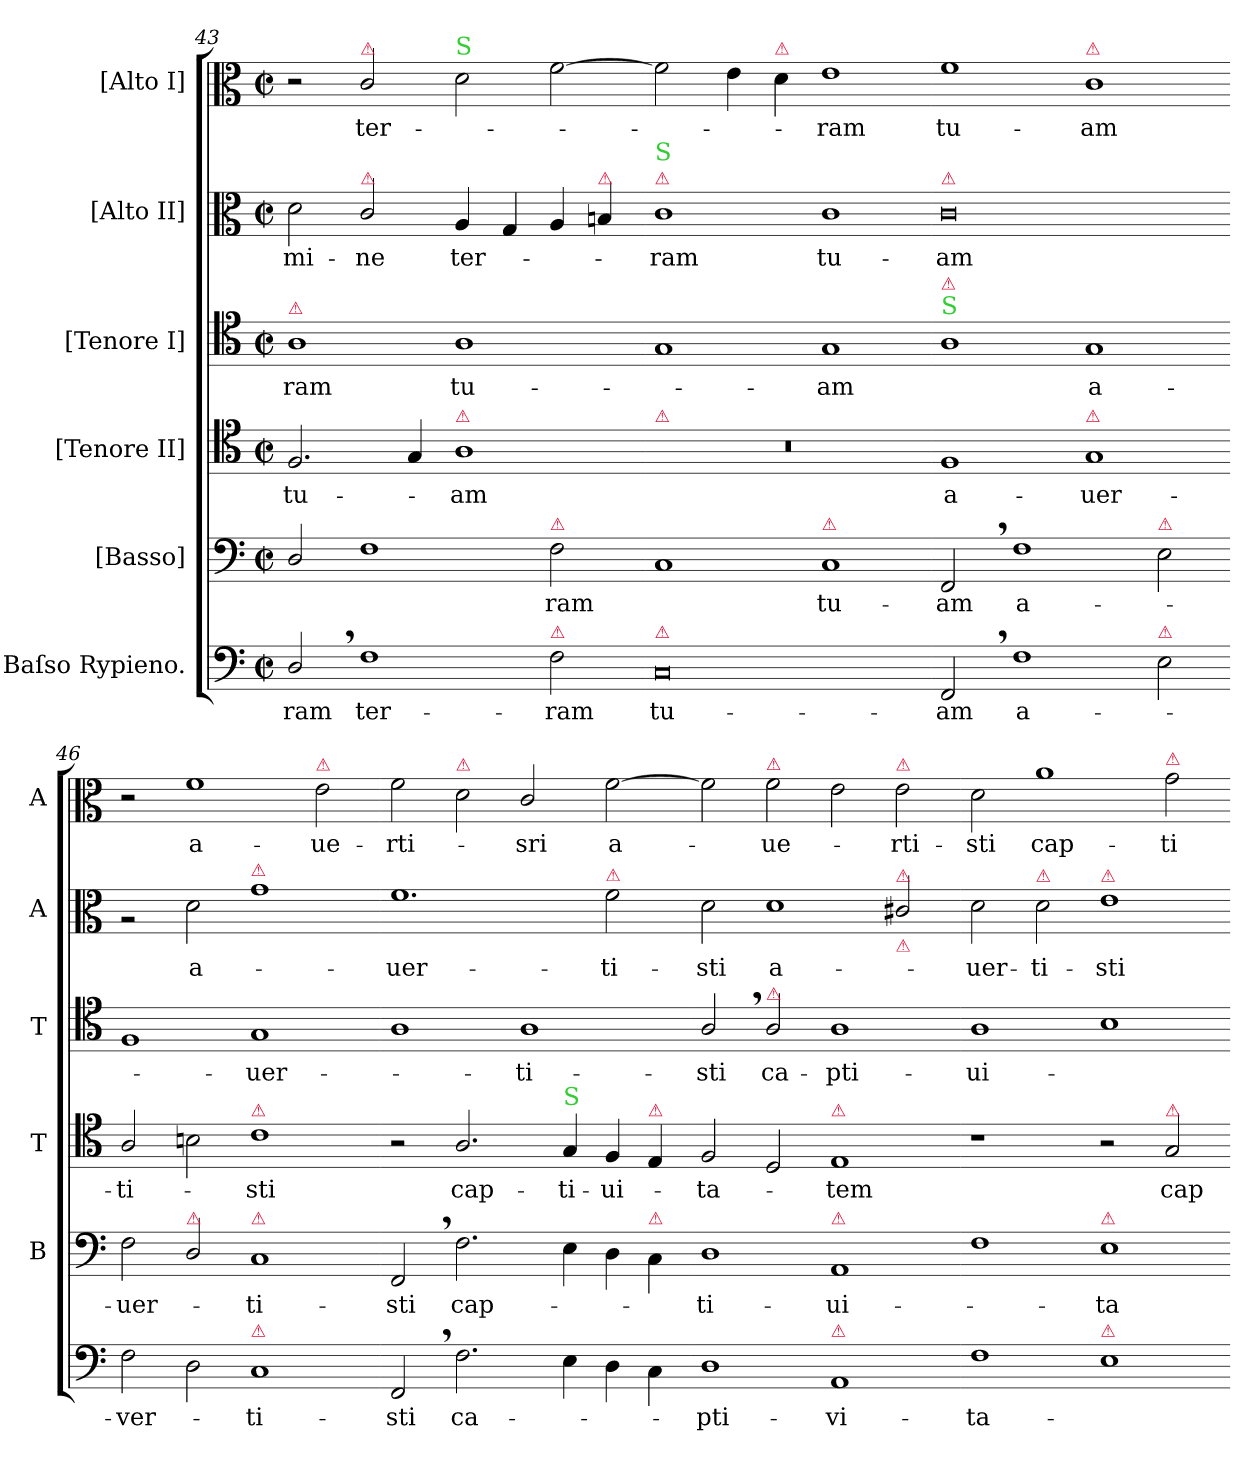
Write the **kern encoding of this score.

**kern	**text	**kern	**text	**kern	**text	**kern	**text	**kern	**text	**kern	**text
*part6	*part6	*part5	*part5	*part4	*part4	*part3	*part3	*part2	*part2	*part1	*part1
*staff6	*staff6	*staff5	*staff5	*staff4	*staff4	*staff3	*staff3	*staff2	*staff2	*staff1	*staff1
*I"Baſso Rypieno.	*	*I"[Basso]	*	*I"[Tenore II]	*	*I"[Tenore I]	*	*I"[Alto II]	*	*I"[Alto I]	*
*	*	*I'B	*	*I'T	*	*I'T	*	*I'A	*	*I'A	*
*clefF4	*	*clefF4	*	*clefC4	*	*clefC4	*	*clefC3	*	*clefC3	*
*k[]	*	*k[]	*	*k[]	*	*k[]	*	*k[]	*	*k[]	*
*M2/1	*	*M2/1	*	*M2/1	*	*M2/1	*	*M2/1	*	*M2/1	*
*met(c|)	*	*met(c|)	*	*met(c|)	*	*met(c|)	*	*met(c|)	*	*met(c|)	*
=43	=43	=43	=43	=43	=43	=43	=43	=43	=43	=43	=43
!	!	!	!	!	!	!LO:TX:a:color=crimson:t=⚠	!	!	!	!	!
2D,</	-ram	2D/	.	2.F/	tu-	1A	-ram	2d\	-mi-	2r	.
!	!	!	!	!	!	!	!	!	!	!LO:TX:a:color=crimson:t=⚠	!
!	!	!	!	!	!	!	!	!LO:TX:a:color=crimson:t=⚠	!	!	!
!	!LO:LY:i	!	!	!	!	!	!	!	!	!	!
1F	ter-	1F	.	.	.	.	.	2c/	-ne	2c/	ter-
.	.	.	.	4G/	.	.	.	.	.	.	.
!	!	!	!	!	!	!	!	!	!	!LO:TX:a:color=limegreen:t=S	!
!	!	!	!	!LO:TX:a:color=crimson:t=⚠	!	!	!	!	!	!	!
.	.	.	.	1A	-am	1A	tu-	4A/	ter-	2d\	.
.	.	.	.	.	.	.	.	4G/	.	.	.
!	!	!LO:TX:a:color=crimson:t=⚠	!	!	!	!	!	!	!	!	!
!LO:TX:a:color=crimson:t=⚠	!	!	!	!	!	!	!	!	!	!	!
!	!LO:LY:i	!	!	!	!	!	!	!	!	!	!
2F\	-ram	2F\	-ram	.	.	.	.	4A/	.	[2f	.
!	!	!	!	!	!	!	!	!LO:TX:a:color=crimson:t=⚠	!	!	!
.	.	.	.	.	.	.	.	4Bn/	.	.	.
=44-	=44-	=44-	=44-	=44-	=44-	=44-	=44-	=44-	=44-	=44-	=44-
!	!	!	!	!	!	!	!	!LO:TX:a:color=crimson:t=⚠	!	!	!
!	!	!	!	!	!	!	!	!LO:TX:a:color=limegreen:t=S	!	!	!
!	!	!	!	!LO:TX:a:color=crimson:t=⚠	!	!	!	!	!	!	!
!LO:TX:a:color=crimson:t=⚠	!	!	!	!	!	!	!	!	!	!	!
0C	tu-	1C	.	0r	.	1G	.	1c	-ram	2f]	.
.	.	.	.	.	.	.	.	.	.	4e\	.
!	!	!	!	!	!	!	!	!	!	!LO:TX:a:color=crimson:t=⚠	!
.	.	.	.	.	.	.	.	.	.	4d\	.
!	!	!LO:TX:a:color=crimson:t=⚠	!	!	!	!	!	!	!	!	!
.	.	1C	tu-	.	.	1G	-am	1c	tu-	1e	ram
=45-	=45-	=45-	=45-	=45-	=45-	=45-	=45-	=45-	=45-	=45-	=45-
!	!	!	!	!	!	!	!	!LO:TX:a:color=crimson:t=⚠	!	!	!
!	!	!	!	!	!	!LO:TX:a:color=limegreen:t=S	!	!	!	!	!
!	!	!	!	!	!	!LO:TX:a:color=crimson:t=⚠	!	!	!	!	!
2FF,</	-am	2FF,</	-am	1F	a-	1A	.	0c	-am	1f	tu-
1F	a-	1F	a-	.	.	.	.	.	.	.	.
!	!	!	!	!	!	!	!	!	!	!LO:TX:a:color=crimson:t=⚠	!
!	!	!	!	!LO:TX:a:color=crimson:t=⚠	!	!	!	!	!	!	!
.	.	.	.	1G	-uer-	1G	a-	.	.	1c	-am
!	!	!LO:TX:a:color=crimson:t=⚠	!	!	!	!	!	!	!	!	!
!LO:TX:a:color=crimson:t=⚠	!	!	!	!	!	!	!	!	!	!	!
2E\	.	2E\	.	.	.	.	.	.	.	.	.
=46-	=46-	=46-	=46-	=46-	=46-	=46-	=46-	=46-	=46-	=46-	=46-
2F\	-ver-	2F\	-uer-	2A/	-ti-	1F	.	2rA	.	2r	.
!	!	!LO:TX:a:color=crimson:t=⚠	!	!	!	!	!	!	!	!	!
2D\	.	2D/	.	2Bn\	.	.	.	2d\	a-	1f	a-
!	!	!	!	!	!	!	!	!LO:TX:a:color=crimson:t=⚠	!	!	!
!	!	!	!	!LO:TX:a:color=crimson:t=⚠	!	!	!	!	!	!	!
!	!	!LO:TX:a:color=crimson:t=⚠	!	!	!	!	!	!	!	!	!
!LO:TX:a:color=crimson:t=⚠	!	!	!	!	!	!	!	!	!	!	!
1C	-ti-	1C	-ti-	1c	-sti	1G	-uer-	1g	.	.	.
!	!	!	!	!	!	!	!	!	!	!LO:TX:a:color=crimson:t=⚠	!
.	.	.	.	.	.	.	.	.	.	2e\	-ue-
=47-	=47-	=47-	=47-	=47-	=47-	=47-	=47-	=47-	=47-	=47-	=47-
2FF,</	-sti	2FF,</	-sti	2r	.	1A	.	1.f	-uer-	2f\	-rti-
!	!	!	!	!	!	!	!	!	!	!LO:TX:a:color=crimson:t=⚠	!
2.F\	ca-	2.F\	cap-	2.A/	cap-	.	.	.	.	2d\	.
.	.	.	.	.	.	1A	-ti-	.	.	2c/	-sri
!	!	!	!	!LO:TX:a:color=limegreen:t=S	!	!	!	!	!	!	!
4E\	.	4E\	.	4G/	-ti-	.	.	.	.	.	.
!	!	!	!	!	!	!	!	!LO:TX:a:color=crimson:t=⚠	!	!	!
!	!	!	!	!	!	!	!	!	!	!	!LO:LY:i
4D\	.	4D\	.	4F/	-ui-	.	.	2f\	-ti-	[2f	a-
!	!	!	!	!LO:TX:a:color=crimson:t=⚠	!	!	!	!	!	!	!
!	!	!LO:TX:a:color=crimson:t=⚠	!	!	!	!	!	!	!	!	!
4C\	.	4C\	.	4E/	.	.	.	.	.	.	.
=48-	=48-	=48-	=48-	=48-	=48-	=48-	=48-	=48-	=48-	=48-	=48-
1D	-pti-	1D	-ti-	2F/	-ta-	2A,</	-sti	2d\	-sti	2f]	.
!	!	!	!	!	!	!	!	!	!	!LO:TX:a:color=crimson:t=⚠	!
!	!	!	!	!	!	!LO:TX:a:color=crimson:t=⚠	!	!	!	!	!
!	!	!	!	!	!	!	!	!	!LO:LY:i	!	!LO:LY:i
.	.	.	.	2D/	.	2A/	ca-	1d	a-	2f\	-ue-
!	!	!	!	!LO:TX:a:color=crimson:t=⚠	!	!	!	!	!	!	!
!	!	!LO:TX:a:color=crimson:t=⚠	!	!	!	!	!	!	!	!	!
!LO:TX:a:color=crimson:t=⚠	!	!	!	!	!	!	!	!	!	!	!
1AA	-vi-	1AA	-ui-	1E	-tem	1A	-pti-	.	.	2e\	.
!	!	!	!	!	!	!	!	!	!	!LO:TX:a:color=crimson:t=⚠	!
!	!	!	!	!	!	!	!	!LO:TX:a:color=crimson:t=⚠	!	!	!
!	!	!	!	!	!	!	!	!LO:TX:b:color=crimson:t=⚠	!	!	!
!	!	!	!	!	!	!	!	!	!	!	!LO:LY:i
.	.	.	.	.	.	.	.	2c#X/	.	2e\	-rti-
=49-	=49-	=49-	=49-	=49-	=49-	=49-	=49-	=49-	=49-	=49-	=49-
!	!	!	!	!	!	!	!	!	!LO:LY:i	!	!LO:LY:i
1F	-ta-	1F	.	1r	.	1A	ui-	2d\	-uer-	2d\	-sti
!	!	!	!	!	!	!	!	!LO:TX:a:color=crimson:t=⚠	!	!	!
!	!	!	!	!	!	!	!	!	!LO:LY:i	!	!
.	.	.	.	.	.	.	.	2d\	-ti-	1a	cap-
!	!	!	!	!	!	!	!	!LO:TX:a:color=crimson:t=⚠	!	!	!
!	!	!LO:TX:a:color=crimson:t=⚠	!	!	!	!	!	!	!	!	!
!LO:TX:a:color=crimson:t=⚠	!	!	!	!	!	!	!	!	!	!	!
!	!	!	!	!	!	!	!	!	!LO:LY:i	!	!
1E	.	1E	-ta-	2r	.	1B	.	1e	-sti	.	.
!	!	!	!	!	!	!	!	!	!	!LO:TX:a:color=crimson:t=⚠	!
!	!	!	!	!LO:TX:a:color=crimson:t=⚠	!	!	!	!	!	!	!
.	.	.	.	2G/	cap-	.	.	.	.	2g\	-ti-
=-	=-	=-	=-	=-	=-	=-	=-	=-	=-	=-	=-
*-	*-	*-	*-	*-	*-	*-	*-	*-	*-	*-	*-
